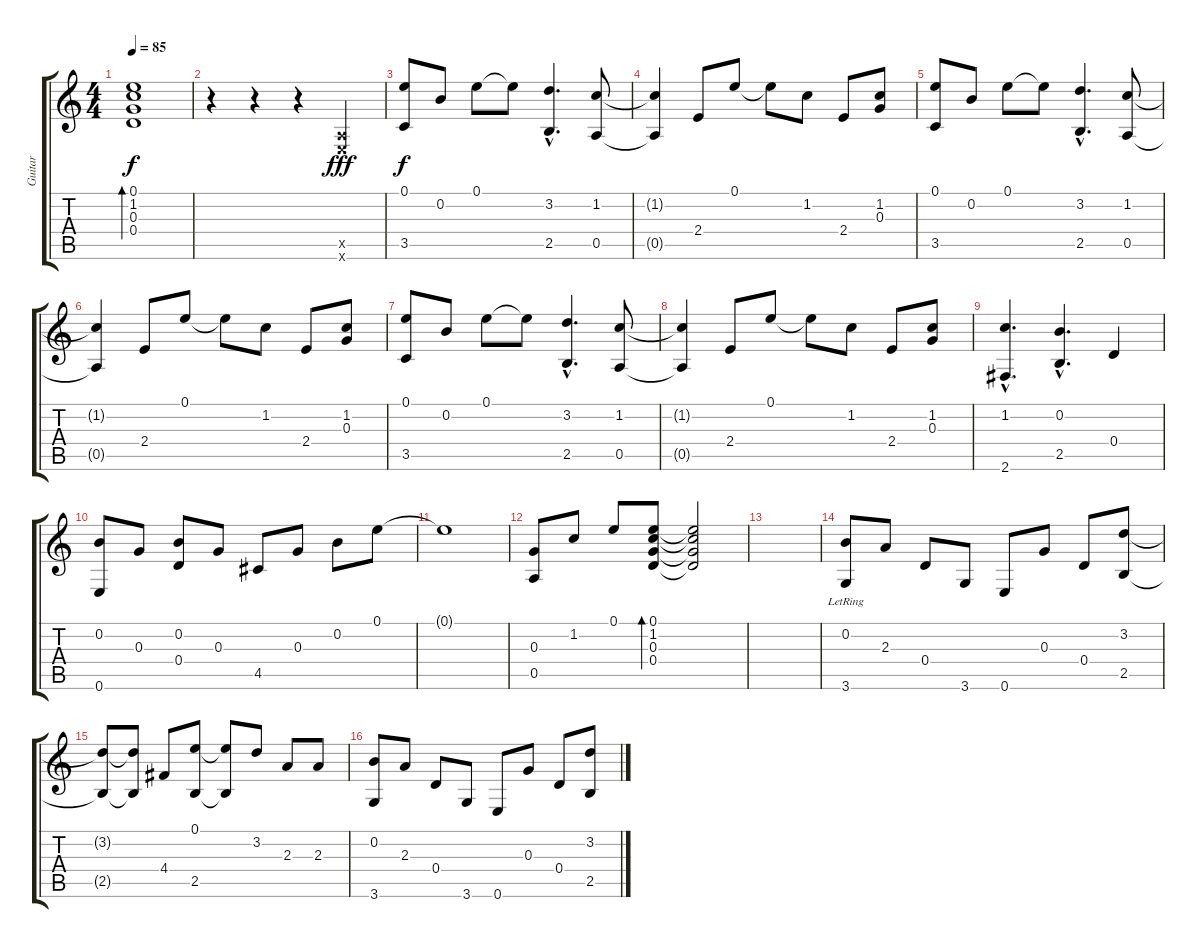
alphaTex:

\track ("Guitar" "Guitar") {instrument acousticguitarsteel}
\staff {score tabs}
\tuning (E4 B3 G3 D3 A2 E2) {hide}
\ts (4 4)
\tempo 85
\clef g2
\ks c
(0.1 1.2 0.3 0.4).1{bd 480 dy f} |
r.4 r.4 r.4 (0.5{x} 0.6{x}).4{dy fff} |
(0.1 3.5).8{dy f} 0.2.8 0.1.8 0.1{t}.8 (3.2{hac} 2.5{hac}).4{d} (1.2 0.5).8 |
(1.2{t} 0.5{t}).4 2.4.8 0.1.8 0.1{t}.8 1.2.8 2.4.8 (1.2 0.3).8 |
(0.1 3.5).8 0.2.8 0.1.8 0.1{t}.8 (3.2{hac} 2.5{hac}).4{d} (1.2 0.5).8 |
(1.2{t} 0.5{t}).4 2.4.8 0.1.8 0.1{t}.8 1.2.8 2.4.8 (1.2 0.3).8 |
(0.1 3.5).8 0.2.8 0.1.8 0.1{t}.8 (3.2{hac} 2.5{hac}).4{d} (1.2 0.5).8 |
(1.2{t} 0.5{t}).4 2.4.8 0.1.8 0.1{t}.8 1.2.8 2.4.8 (1.2 0.3).8 |
(1.2{hac} 2.6{hac}).4{d} (0.2{hac} 2.5{hac}).4{d} 0.4.4 |
(0.2 0.6).8 0.3.8 (0.2 0.4).8 0.3.8 4.5.8 0.3.8 0.2.8 0.1.8 |
0.1{t}.1 |
(0.3 0.5).8 1.2.8 0.1.8 (0.1 1.2 0.3 0.4).8{bd 480} (0.1{t} 1.2{t} 0.3{t} 0.4{t}).2 |
|
(0.2{lr} 3.6{lr}).8 2.3.8 0.4.8 3.6.8 0.6.8 0.3.8 0.4.8 (3.2 2.5).8 |
(3.2{t} 2.5{t}).8 (3.2{t} 2.5{t}).8 4.4.8 (0.1 2.5).8 (0.1{t} 2.5{t}).8 3.2.8 2.3.8 2.3.8 |
(0.2 3.6).8 2.3.8 0.4.8 3.6.8 0.6.8 0.3.8 0.4.8 (3.2 2.5).8
